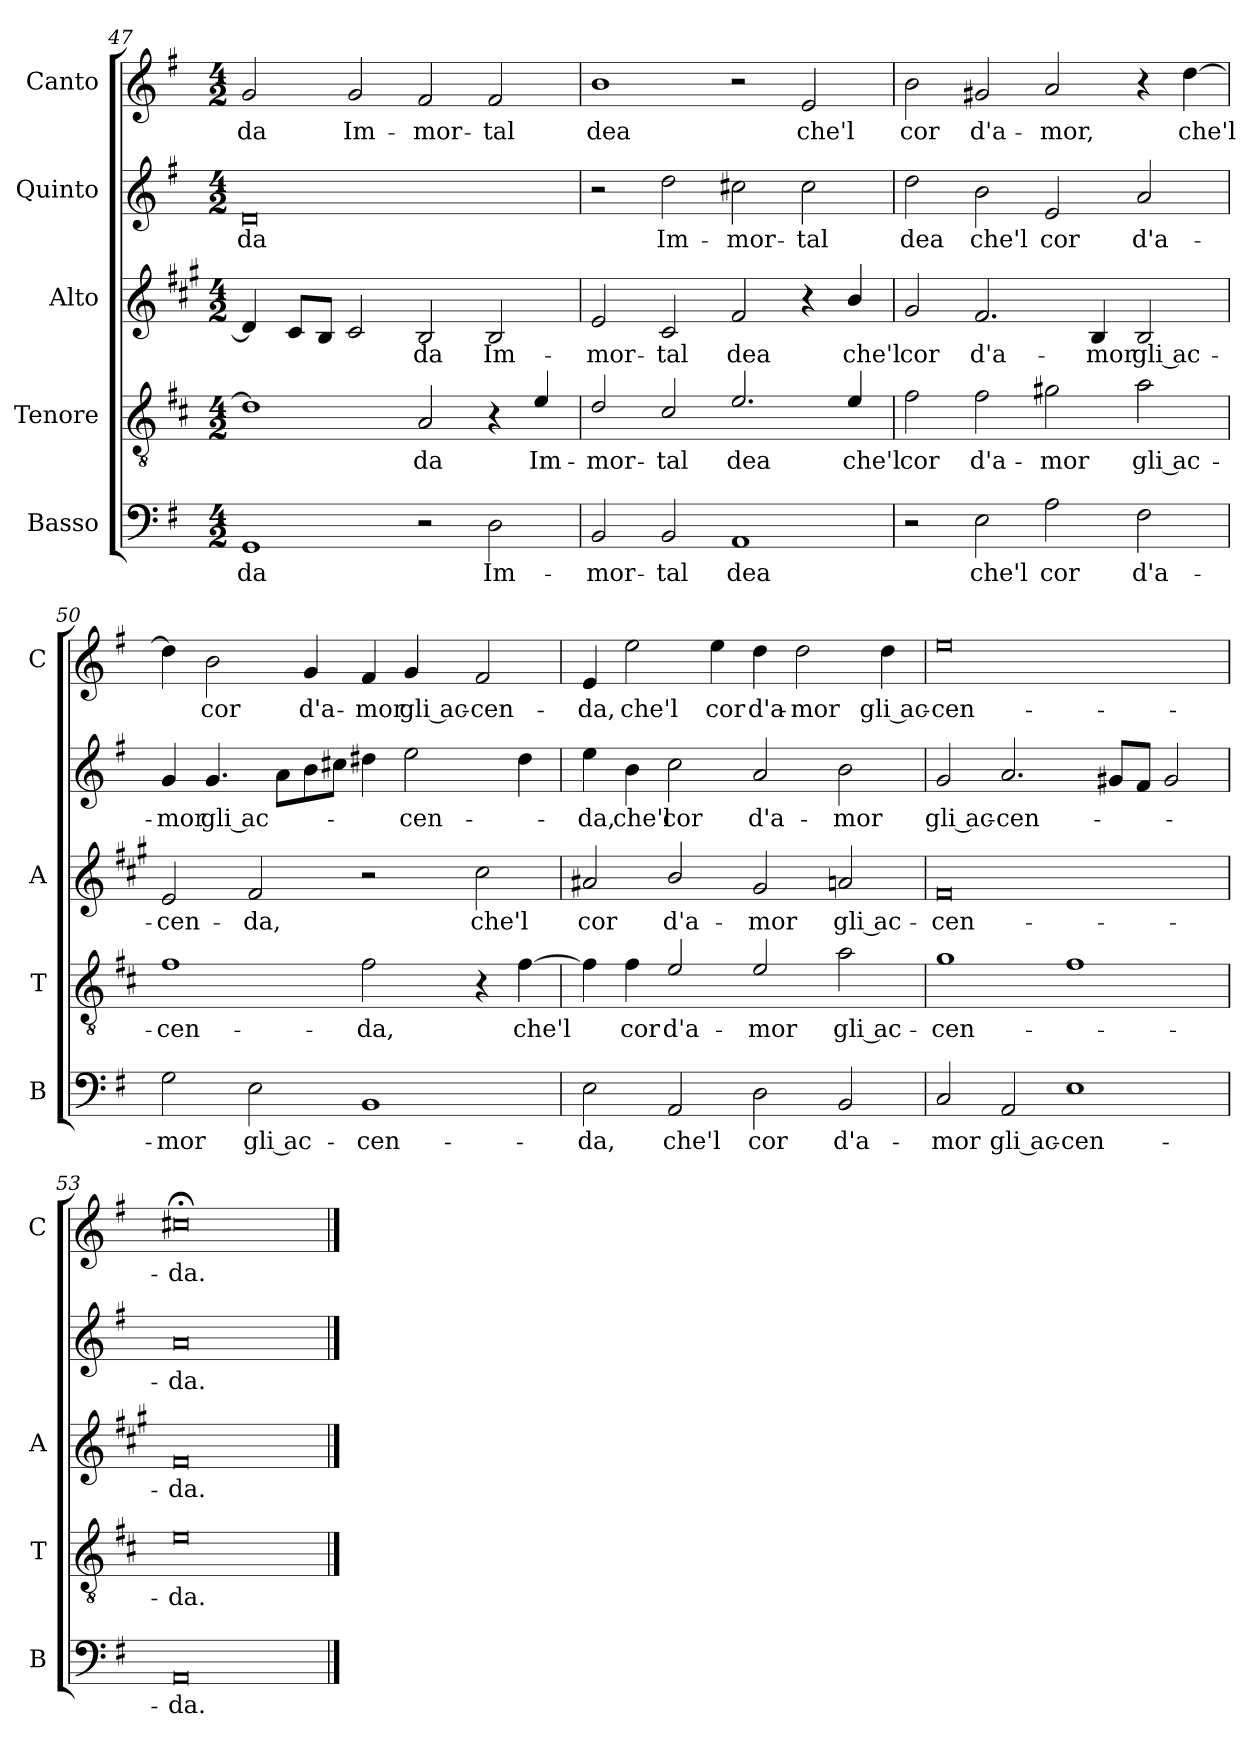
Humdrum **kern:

**kern	**text	**kern	**text	**kern	**text	**kern	**text	**kern	**text
*part5	*part5	*part4	*part4	*part3	*part3	*part2	*part2	*part1	*part1
*staff5	*staff5	*staff4	*staff4	*staff3	*staff3	*staff2	*staff2	*staff1	*staff1
*I"Basso	*	*I"Tenore	*	*I"Alto	*	*I"Quinto	*	*I"Canto	*
*I'B	*	*I'T	*	*I'A	*	*	*	*I'C	*
*clefF4	*	*clefGv2	*	*clefG2	*	*clefG2	*	*clefG2	*
*	*	*ITrd4c7	*	*ITrd1c2	*	*	*	*	*
*k[f#]	*	*k[f#]	*	*k[f#]	*	*k[f#]	*	*k[f#]	*
*G:	*	*G:	*	*G:	*	*G:	*	*G:	*
*M4/2	*	*M4/2	*	*M4/2	*	*M4/2	*	*M4/2	*
=47	=47	=47	=47	=47	=47	=47	=47	=47	=47
!	!LO:LY:b	!	!	!	!	!	!LO:LY:b	!	!LO:LY:b
1GG	-da	1G]	.	4c/]	.	0d	-da	2g/	-da
.	.	.	.	8B/L	.	.	.	.	.
.	.	.	.	8A/J	.	.	.	.	.
!	!	!	!	!	!	!	!	!	!LO:LY:b
.	.	.	.	2B/	.	.	.	2g/	Im-
!	!	!	!LO:LY:b	!	!LO:LY:b	!	!	!	!LO:LY:b
2r	.	2D/	-da	2A/	-da	.	.	2f#/	-mor-
!	!LO:LY:b	!	!	!	!LO:LY:b	!	!	!	!LO:LY:b
2D\	Im-	4r	.	2A/	Im-	.	.	2f#/	-tal
!	!	!	!LO:LY:b	!	!	!	!	!	!
.	.	4A/	Im-	.	.	.	.	.	.
=48	=48	=48	=48	=48	=48	=48	=48	=48	=48
!	!LO:LY:b	!	!LO:LY:b	!	!LO:LY:b	!	!	!	!LO:LY:b
2BB/	-mor-	2G/	-mor-	2d/	-mor-	2r	.	1b	dea
!	!LO:LY:b	!	!LO:LY:b	!	!LO:LY:b	!	!LO:LY:b	!	!
2BB/	-tal	2F#/	-tal	2B/	-tal	2dd\	Im-	.	.
!	!LO:LY:b	!	!LO:LY:b	!	!LO:LY:b	!	!LO:LY:b	!	!
1AA	dea	2.A/	dea	2e/	dea	2cc#X\	-mor-	2r	.
!	!	!	!	!	!	!	!LO:LY:b	!	!LO:LY:b
.	.	.	.	4r	.	2cc#\	-tal	2e/	che'l
!	!	!	!LO:LY:b	!	!LO:LY:b	!	!	!	!
.	.	4A/	che'l	4a/	che'l	.	.	.	.
=49	=49	=49	=49	=49	=49	=49	=49	=49	=49
!	!	!	!LO:LY:b	!	!LO:LY:b	!	!LO:LY:b	!	!LO:LY:b
2r	.	2B\	cor	2f#/	cor	2dd\	dea	2b\	cor
!	!LO:LY:b	!	!LO:LY:b	!	!LO:LY:b	!	!LO:LY:b	!	!LO:LY:b
2E\	che'l	2B\	d'a-	2.e/	d'a-	2b\	che'l	2g#X/	d'a-
!	!LO:LY:b	!	!LO:LY:b	!	!	!	!LO:LY:b	!	!LO:LY:b
2A\	cor	2c#X\	-mor	.	.	2e/	cor	2a/	-mor,
!	!	!	!	!	!LO:LY:b	!	!	!	!
.	.	.	.	4A/	-mor	.	.	.	.
!	!LO:LY:b	!	!LO:LY:b	!	!LO:LY:b	!	!LO:LY:b	!	!
2F#\	d'a-	2d\	gli ac-	2A/	gli ac-	2a/	d'a-	4r	.
!	!	!	!	!	!	!	!	!	!LO:LY:b
.	.	.	.	.	.	.	.	[4dd\	che'l
!!LO:LB:g=z
=50	=50	=50	=50	=50	=50	=50	=50	=50	=50
!	!LO:LY:b	!	!LO:LY:b	!	!LO:LY:b	!	!LO:LY:b	!	!
2G\	-mor	1B	-cen-	2d/	-cen-	4g/	-mor	4dd\]	.
!	!	!	!	!	!	!	!LO:LY:b	!	!LO:LY:b
.	.	.	.	.	.	4.g/	gli ac-	2b\	cor
!	!LO:LY:b	!	!	!	!LO:LY:b	!	!	!	!
2E\	gli ac-	.	.	2e/	-da,	.	.	.	.
.	.	.	.	.	.	8a\L	.	.	.
!	!	!	!	!	!	!	!	!	!LO:LY:b
.	.	.	.	.	.	8b\	.	4g/	d'a-
.	.	.	.	.	.	8cc#X\J	.	.	.
!	!LO:LY:b	!	!LO:LY:b	!	!	!	!	!	!LO:LY:b
1BB	-cen-	2B\	-da,	2r	.	4dd#X\	.	4f#/	-mor
!	!	!	!	!	!	!	!LO:LY:b	!	!LO:LY:b
.	.	.	.	.	.	2ee\	-cen-	4g/	gli ac-
!	!	!	!	!	!LO:LY:b	!	!	!	!LO:LY:b
.	.	4r	.	2b\	che'l	.	.	2f#/	-cen-
!	!	!	!LO:LY:b	!	!	!	!	!	!
.	.	[4B\	che'l	.	.	4dd#\	.	.	.
=51	=51	=51	=51	=51	=51	=51	=51	=51	=51
!	!LO:LY:b	!	!	!	!LO:LY:b	!	!LO:LY:b	!	!LO:LY:b
2E\	-da,	4B\]	.	2g#X/	cor	4ee\	-da,	4e/	-da,
!	!	!	!LO:LY:b	!	!	!	!LO:LY:b	!	!LO:LY:b
.	.	4B\	cor	.	.	4b\	che'l	2ee\	che'l
!	!LO:LY:b	!	!LO:LY:b	!	!LO:LY:b	!	!LO:LY:b	!	!
2AA/	che'l	2A/	d'a-	2a/	d'a-	2cc\	cor	.	.
!	!	!	!	!	!	!	!	!	!LO:LY:b
.	.	.	.	.	.	.	.	4ee\	cor
!	!LO:LY:b	!	!LO:LY:b	!	!LO:LY:b	!	!LO:LY:b	!	!LO:LY:b
2D\	cor	2A/	-mor	2f#/	-mor	2a/	d'a-	4dd\	d'a-
!	!	!	!	!	!	!	!	!	!LO:LY:b
.	.	.	.	.	.	.	.	2dd\	-mor
!	!LO:LY:b	!	!LO:LY:b	!	!LO:LY:b	!	!LO:LY:b	!	!
2BB/	d'a-	2d\	gli ac-	2gn/	gli ac-	2b\	-mor	.	.
!	!	!	!	!	!	!	!	!	!LO:LY:b
.	.	.	.	.	.	.	.	4dd\	gli ac-
=52	=52	=52	=52	=52	=52	=52	=52	=52	=52
!	!LO:LY:b	!	!LO:LY:b	!	!LO:LY:b	!	!LO:LY:b	!	!LO:LY:b
2C/	-mor	1c	-cen-	0e	-cen-	2g/	gli ac-	0ee	-cen-
!	!LO:LY:b	!	!	!	!	!	!LO:LY:b	!	!
2AA/	gli ac-	.	.	.	.	2.a/	-cen-	.	.
!	!LO:LY:b	!	!	!	!	!	!	!	!
1E	-cen-	1B	.	.	.	.	.	.	.
.	.	.	.	.	.	8g#X/L	.	.	.
.	.	.	.	.	.	8f#/J	.	.	.
.	.	.	.	.	.	2g#/	.	.	.
=53	=53	=53	=53	=53	=53	=53	=53	=53	=53
!	!LO:LY:b	!	!LO:LY:b	!	!LO:LY:b	!	!LO:LY:b	!	!LO:LY:b
0AA	-da.	0A	-da.	0e	-da.	0a	-da.	0cc#X;<	-da.
==	==	==	==	==	==	==	==	==	==
*-	*-	*-	*-	*-	*-	*-	*-	*-	*-
